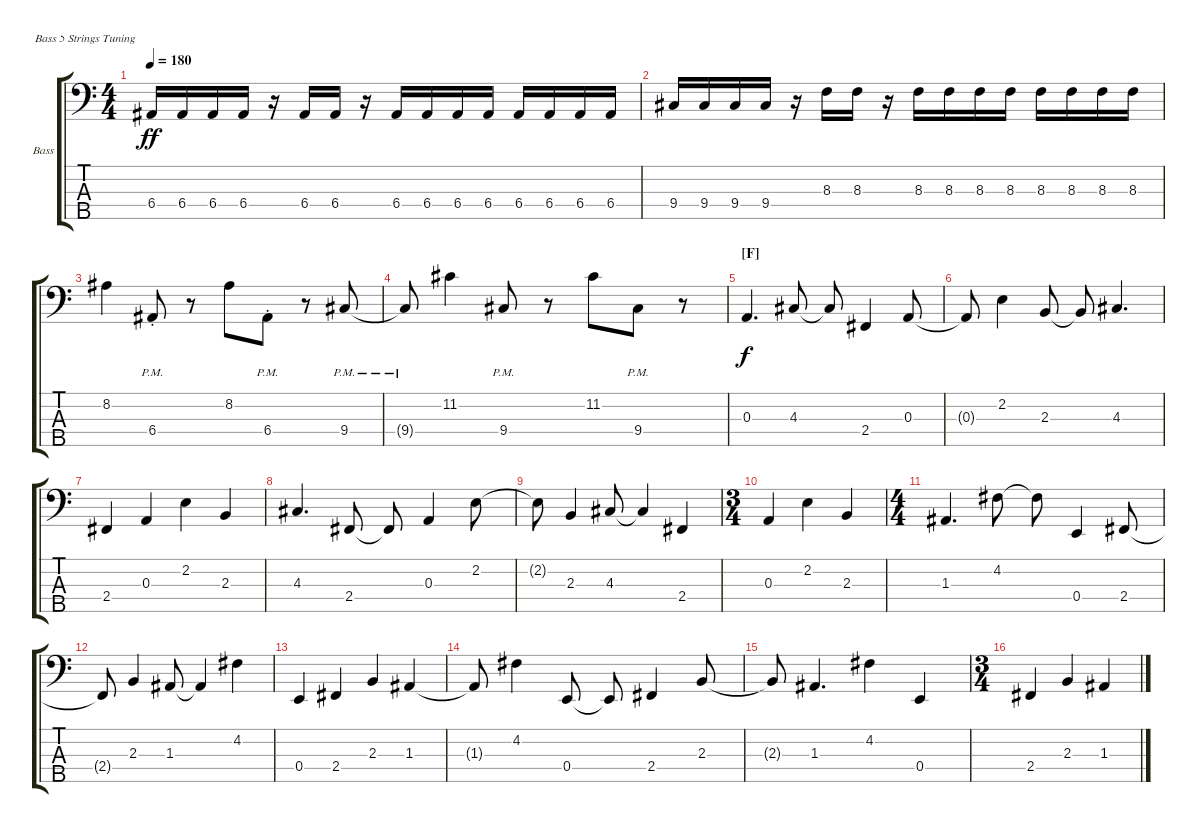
\defaultSystemsLayout 4
\bracketExtendMode groupsimilarinstruments
\firstSystemTrackNameOrientation horizontal
\otherSystemsTrackNameOrientation horizontal
\track ("Bass" "Bass") {instrument electricbassfinger}
\staff {score tabs}
\tuning (G2 D2 A1 E1 B0)
\ts (4 4)
\tempo 180
\clef f4
\ks c
6.4.16{dy ff} 6.4.16 6.4.16 6.4.16 r.16 6.4.16 6.4.16 r.16 6.4.16 6.4.16 6.4.16 6.4.16 6.4.16 6.4.16 6.4.16 6.4.16 |
9.4.16 9.4.16 9.4.16 9.4.16 r.16 8.3.16 8.3.16 r.16 8.3.16 8.3.16 8.3.16 8.3.16 8.3.16 8.3.16 8.3.16 8.3.16 |
8.2.4 6.4{pm st}.8 r.8 8.2.8 6.4{pm st}.8 r.8 9.4{pm}.8 |
\beaming (8 4 4)
9.4{pm t}.8 11.2.4 9.4{pm}.8 r.8 11.2.8 9.4{pm}.8 r.8 |
\section ("F" "")
0.3.4{d dy f} 4.3.8 4.3{t}.8 2.4.4 0.3.8 |
0.3{t}.8 2.2.4 2.3.8 2.3{t}.8 4.3.4{d} |
2.4.4 0.3.4 2.2.4 2.3.4 |
4.3.4{d} 2.4.8 2.4{t}.8 0.3.4 2.2.8 |
2.2{t}.8 2.3.4 4.3.8 4.3{t}.4 2.4.4 |
\ts (3 4)
0.3.4 2.2.4 2.3.4 |
\ts (4 4)
1.3.4{d} 4.2.8 4.2{t}.8 0.4.4 2.4.8 |
2.4{t}.8 2.3.4 1.3.8 1.3{t}.4 4.2.4 |
0.4.4 2.4.4 2.3.4 1.3.4 |
1.3{t}.8 4.2.4 0.4.8 0.4{t}.8 2.4.4 2.3.8 |
2.3{t}.8 1.3.4{d} 4.2.4 0.4.4 |
\ts (3 4)
2.4.4 2.3.4 1.3.4
